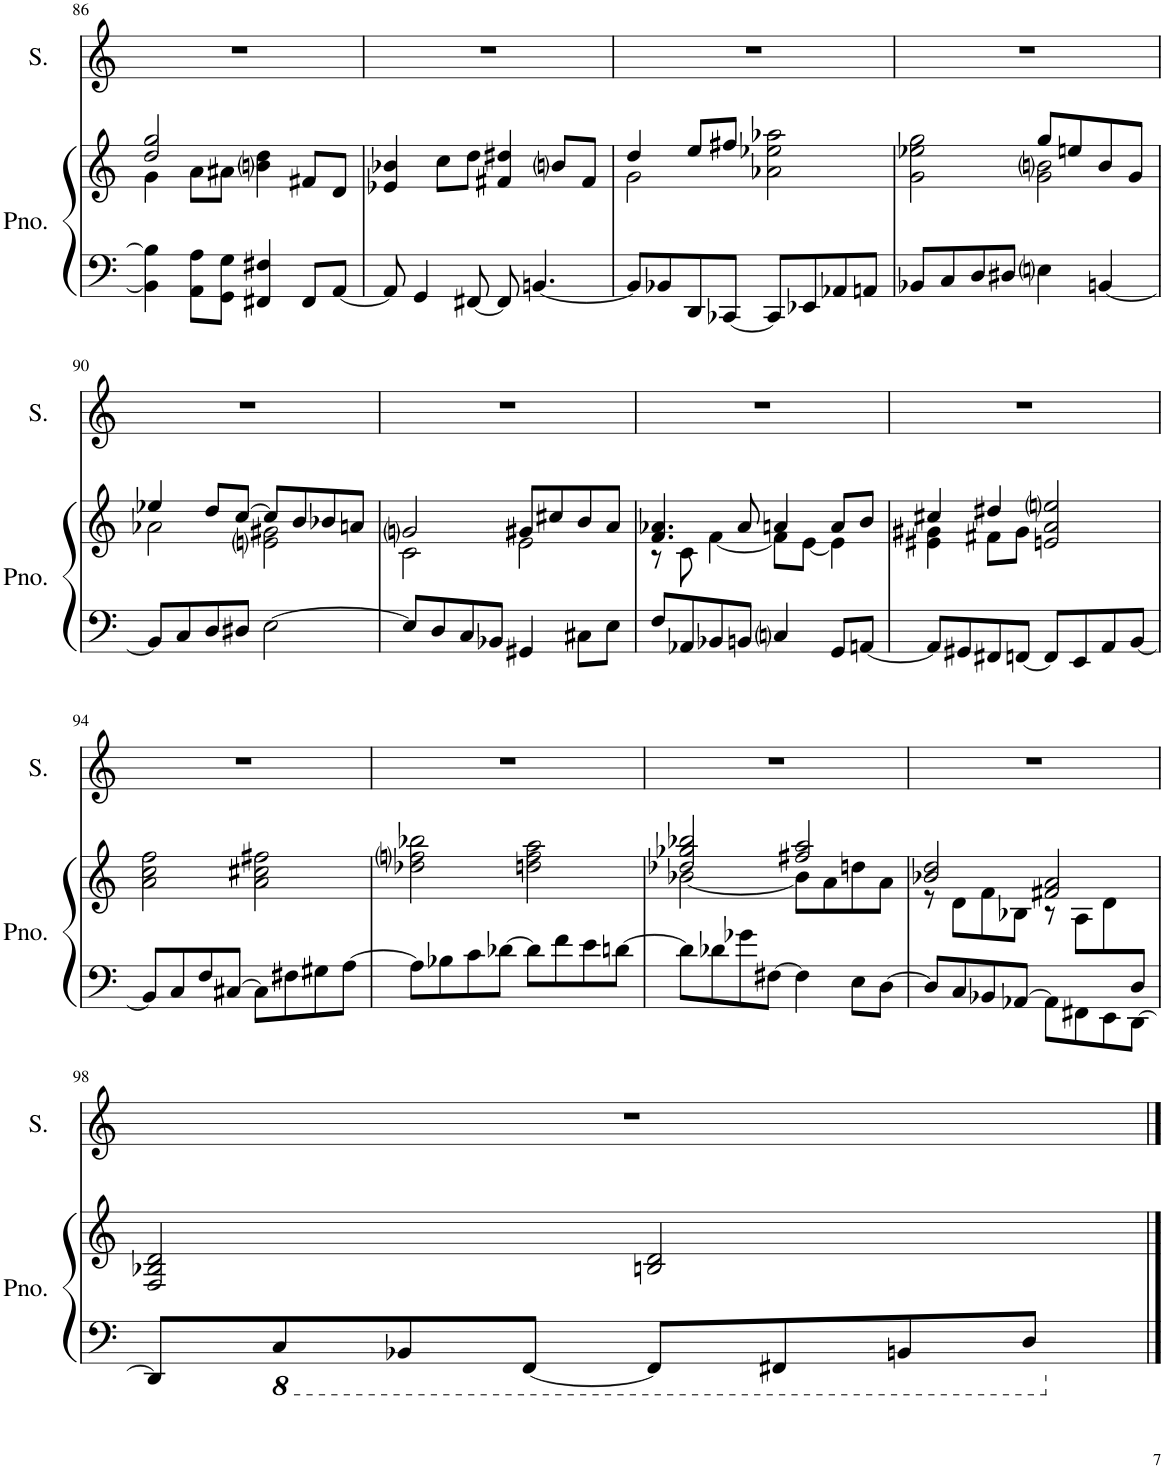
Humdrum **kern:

**kern	**kern	**kern
*part2	*part2	*part1
*staff3	*staff2	*staff1
*I"Piano	*	*I"Soprano
*I'Pno.	*	*I'S.
!!LO:PB:g=z
*clefF4	*clefG2	*clefG2
*k[]	*k[]	*k[]
*M4/4	*M4/4	*M4/4
=86	=86	=86
*	*^	*
4BB-\] 4B-\]	2dd/ 2gg/	4g\	1r
8AA\ 8A\L	.	8a\L	.
8GG\ 8G\J	.	8a#X\J	.
4FF#X/ 4F#X/	4bni\ 4dd\	2ryy	.
8FF#/L	8f#X/L	.	.
[8AA/J	8d/J	.	.
*	*v	*v	*
=87	=87	=87
8AA/]	4e-X/ 4b-X/	1r
4GG/	.	.
.	8cc\L	.
[8FF#X/	8dd\J	.
8FF#/]	4f#X/ 4dd#X/	.
[4.BBn/	.	.
.	8bni/L	.
.	8f#/J	.
=88	=88	=88
*	*^	*
8BB/L]	4dd/	2g\	1r
8BB-X/	.	.	.
8DD/	8ee/L	.	.
[8CC-X/J	8ff#X/J	.	.
8CC-/L]	2a-X\ 2ee-X\ 2aa-X\	2ryy	.
8EE-X/	.	.	.
8AA-X/	.	.	.
8AAn/J	.	.	.
=89	=89	=89	=89
8BB-X/L	2g\ 2ee-X\ 2gg\	2ryy	1r
8C/	.	.	.
8D/	.	.	.
8D#X/J	.	.	.
4Eni\	8gg/L	2g\ 2bni\	.
.	8een/	.	.
[4BBn/	8b/	.	.
.	8g/J	.	.
!!LO:LB:g=z
=90	=90	=90	=90
8BB/L]	4ee-X/	2a-X\	1r
8C/	.	.	.
8D/	8dd/L	.	.
8D#X/J	[8cc/J	.	.
[2E\	8cc/L]	2eni\ 2g#X\	.
.	8b/	.	.
.	8b-X/	.	.
.	8an/J	.	.
=91	=91	=91	=91
8E/L]	2gni/	2c\	1r
8D/	.	.	.
8C/	.	.	.
8BB-X/J	.	.	.
4GG#X/	8g#X/L	2e\	.
.	8cc#X/	.	.
8C#X\L	8b/	.	.
8E\J	8a/J	.	.
=92	=92	=92	=92
8F/L	4.f/ 4.a-X/	8r	1r
8AA-X/	.	8c\	.
8BB-X/	.	[4f\	.
8BBn/J	8a-/	.	.
4Cni/	4an/	8f\L]	.
.	.	[8e\J	.
8GG/L	8a/L	4e\]	.
[8AAn/J	8b/J	.	.
=93	=93	=93	=93
8AA/L]	4cc#X/	4e#X\ 4g#X\	1r
8GG#X/	.	.	.
8FF#X/	4dd#X/	8f#X\L	.
[8FFn/J	.	8g#\J	.
8FF/L]	2en/ 2a/ 2eeni/	2ryy	.
8EE/	.	.	.
8AA/	.	.	.
[8BB/J	.	.	.
*	*v	*v	*
!!LO:LB:g=z
=94	=94	=94
8BB/L]	2a\ 2cc\ 2ff\	1r
8C/	.	.
8F/	.	.
[8C#X/J	.	.
8C#\L]	2a\ 2cc#X\ 2ff#X\	.
8F#X\	.	.
8G#X\	.	.
[8A\J	.	.
=95	=95	=95
8A\L]	2dd-X\ 2ffni\ 2bb-X\	1r
8B-X\	.	.
8c\	.	.
[8d-X\J	.	.
8d-\L]	2ddn\ 2ff\ 2aa\	.
8f\	.	.
8e\	.	.
[8dn\J	.	.
=96	=96	=96
*	*^	*
8d\L]	2dd-X/ 2gg-X/ 2bb-X/	[2b-X\	1r
8d-X\	.	.	.
8g-X\	.	.	.
[8F#X\J	.	.	.
4F#\]	2ff#X/ 2aa/	8b-\L]	.
.	.	8a\	.
8E\L	.	8ddn\	.
[8D\J	.	8a\J	.
=97	=97	=97	=97
*^	*	*	*
2..ryy	8D/L]	2b-X/ 2dd/	8r	1r
.	8C/	.	8d\L	.
.	8BB-X/	.	8f\	.
.	[8AA-X/J	.	8B-X\J	.
.	8AA-\L]	2f#X/ 2a/	8r	.
.	8FF#X\	.	8A\L	.
.	8EE\	.	8d\	.
8D/J	[8DD\J	.	8ryy	.
*v	*v	*	*	*
*	*v	*v	*
!!LO:LB:g=z
=98	=98	=98
8DD/L]	2F/ 2B-X/ 2d/	1r
*8ba	*	*
8CC/	.	.
8BBB-X/	.	.
[8FFF/J	.	.
8FFF/L]	2Bn/ 2d/	.
8FFF#X/	.	.
8BBBn/	.	.
8DD/J	.	.
*X8ba	*	*
==	==	==
*-	*-	*-
